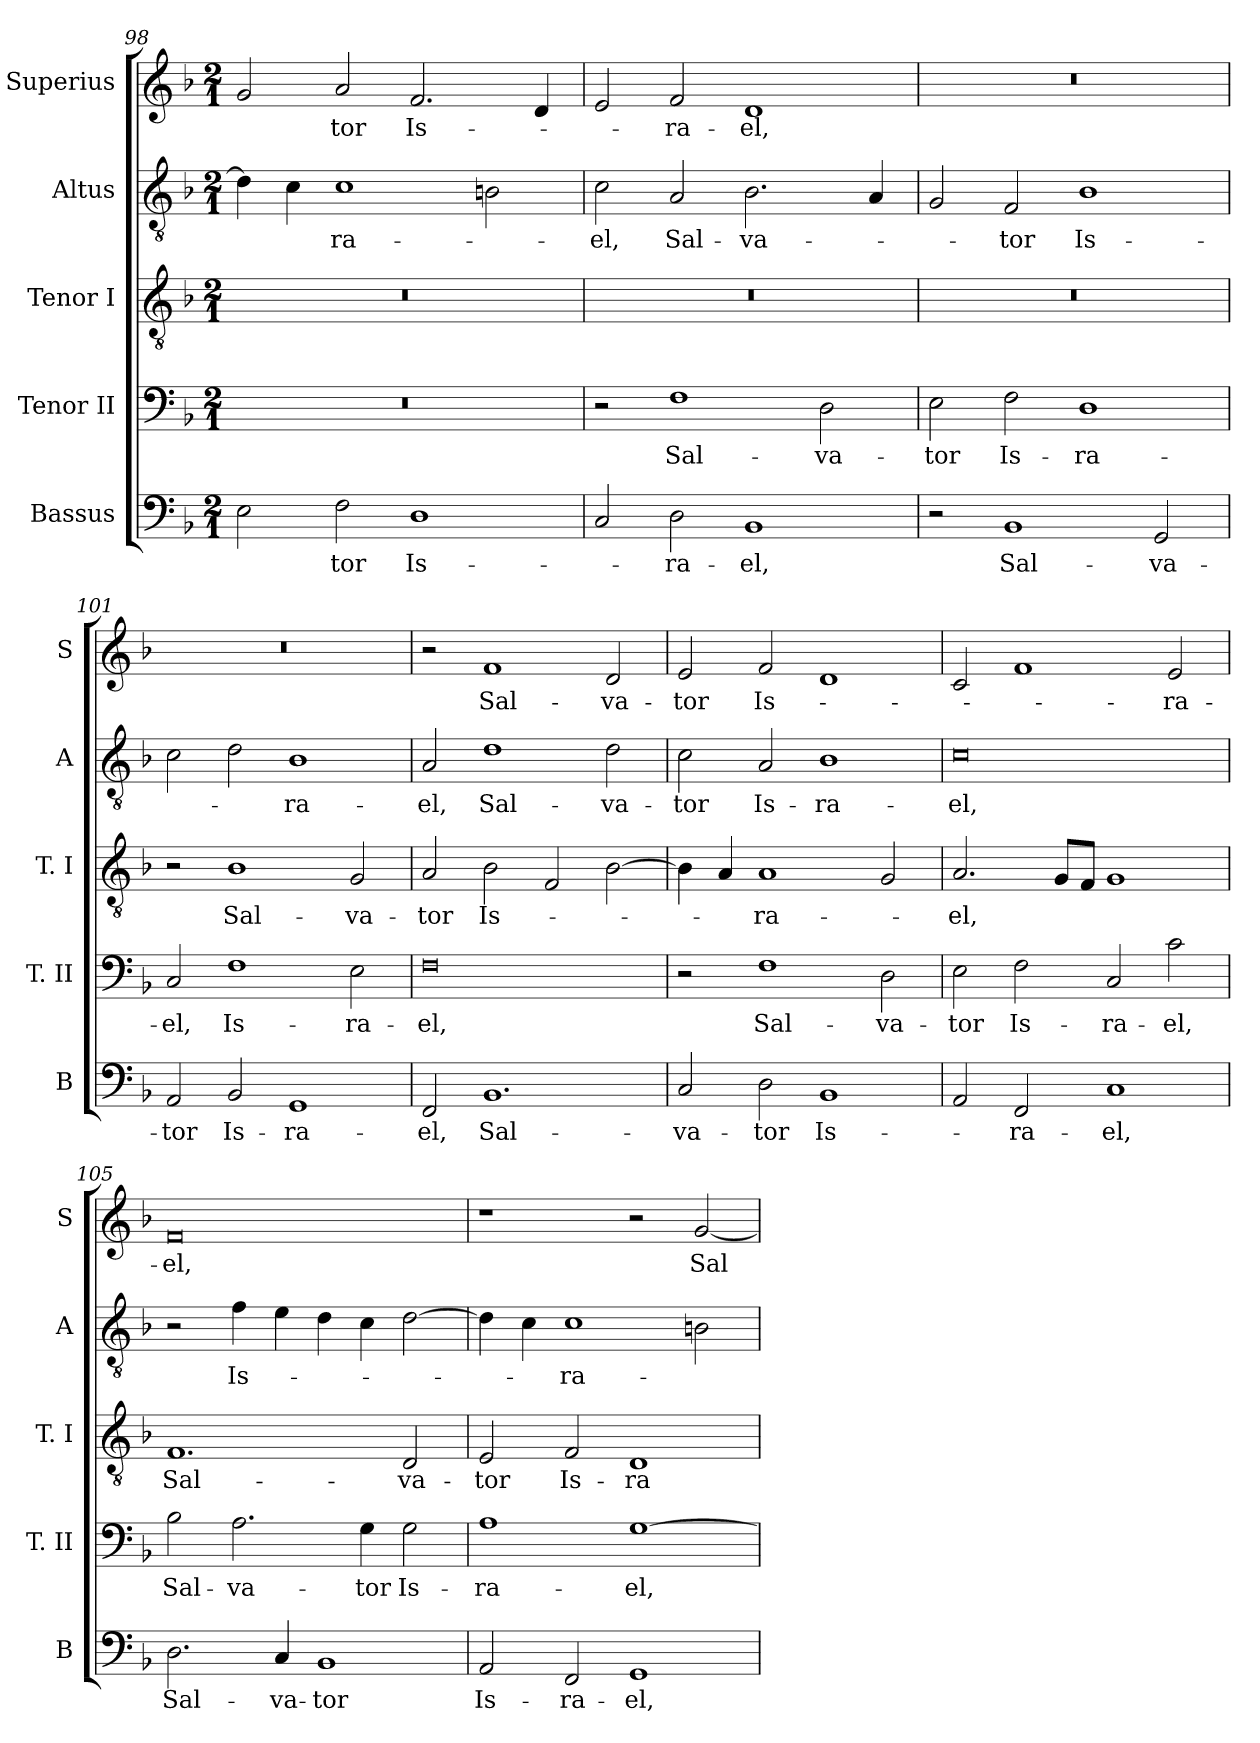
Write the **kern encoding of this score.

**kern	**text	**kern	**text	**kern	**text	**kern	**text	**kern	**text
*part5	*part5	*part4	*part4	*part3	*part3	*part2	*part2	*part1	*part1
*staff5	*staff5	*staff4	*staff4	*staff3	*staff3	*staff2	*staff2	*staff1	*staff1
*I"Bassus	*	*I"Tenor II	*	*I"Tenor I	*	*I"Altus	*	*I"Superius	*
*I'B	*	*I'T. II	*	*I'T. I	*	*I'A	*	*I'S	*
*clefF4	*	*clefF4	*	*clefGv2	*	*clefGv2	*	*clefG2	*
*k[b-]	*	*k[b-]	*	*k[b-]	*	*k[b-]	*	*k[b-]	*
*F:	*	*F:	*	*F:	*	*F:	*	*F:	*
*M2/1	*	*M2/1	*	*M2/1	*	*M2/1	*	*M2/1	*
=98	=98	=98	=98	=98	=98	=98	=98	=98	=98
2E	.	0r	.	0r	.	4d]	.	2g	.
.	.	.	.	.	.	4c	.	.	.
2F	-tor	.	.	.	.	1c	-ra-	2a	-tor
1D	Is-	.	.	.	.	.	.	2.f	Is-
.	.	.	.	.	.	2Bn	.	.	.
.	.	.	.	.	.	.	.	4d	.
=99	=99	=99	=99	=99	=99	=99	=99	=99	=99
2C	.	2r	.	0r	.	2c	-el,	2e	.
2D	-ra-	1F	Sal-	.	.	2A	Sal-	2f	-ra-
1BB-	-el,	.	.	.	.	2.B-	-va-	1d	-el,
.	.	2D	-va-	.	.	.	.	.	.
.	.	.	.	.	.	4A	.	.	.
=100	=100	=100	=100	=100	=100	=100	=100	=100	=100
2r	.	2E	-tor	0r	.	2G	.	0r	.
1BB-	Sal-	2F	Is-	.	.	2F	-tor	.	.
.	.	1D	-ra-	.	.	1B-	Is-	.	.
2GG	-va-	.	.	.	.	.	.	.	.
=101	=101	=101	=101	=101	=101	=101	=101	=101	=101
2AA	-tor	2C	-el,	2r	.	2c	.	0r	.
2BB-	Is-	1F	Is-	1B-	Sal-	2d	.	.	.
1GG	-ra-	.	.	.	.	1B-	-ra-	.	.
.	.	2E	-ra-	2G	-va-	.	.	.	.
=102	=102	=102	=102	=102	=102	=102	=102	=102	=102
2FF	-el,	0F	-el,	2A	-tor	2A	-el,	2r	.
1.BB-	Sal-	.	.	2B-	Is-	1d	Sal-	1f	Sal-
.	.	.	.	2F	.	.	.	.	.
.	.	.	.	[2B-	.	2d	-va-	2d	-va-
=103	=103	=103	=103	=103	=103	=103	=103	=103	=103
2C	-va-	2r	.	4B-]	.	2c	-tor	2e	-tor
.	.	.	.	4A	.	.	.	.	.
2D	-tor	1F	Sal-	1A	-ra-	2A	Is-	2f	Is-
1BB-	Is-	.	.	.	.	1B-	-ra-	1d	.
.	.	2D	-va-	2G	.	.	.	.	.
=104	=104	=104	=104	=104	=104	=104	=104	=104	=104
2AA	.	2E	-tor	2.A	-el,	0c	-el,	2c	.
2FF	-ra-	2F	Is-	.	.	.	.	1f	.
.	.	.	.	8GL	.	.	.	.	.
.	.	.	.	8FJ	.	.	.	.	.
1C	-el,	2C	-ra-	1G	.	.	.	.	.
.	.	2c	-el,	.	.	.	.	2e	-ra-
=105	=105	=105	=105	=105	=105	=105	=105	=105	=105
2.D	Sal-	2B-	Sal-	1.F	Sal-	2r	.	0f	-el,
.	.	2.A	-va-	.	.	4f	Is-	.	.
4C	-va-	.	.	.	.	4e	.	.	.
1BB-	-tor	.	.	.	.	4d	.	.	.
.	.	4G	-tor	.	.	4c	.	.	.
.	.	2G	Is-	2D	-va-	[2d	.	.	.
=106	=106	=106	=106	=106	=106	=106	=106	=106	=106
2AA	Is-	1A	-ra-	2E	-tor	4d]	.	1r	.
.	.	.	.	.	.	4c	.	.	.
2FF	-ra-	.	.	2F	Is-	1c	-ra-	.	.
1GG	-el,	[1G	-el,	1D	-ra-	.	.	2r	.
.	.	.	.	.	.	2Bn	.	[2g	Sal-
=	=	=	=	=	=	=	=	=	=
*-	*-	*-	*-	*-	*-	*-	*-	*-	*-
